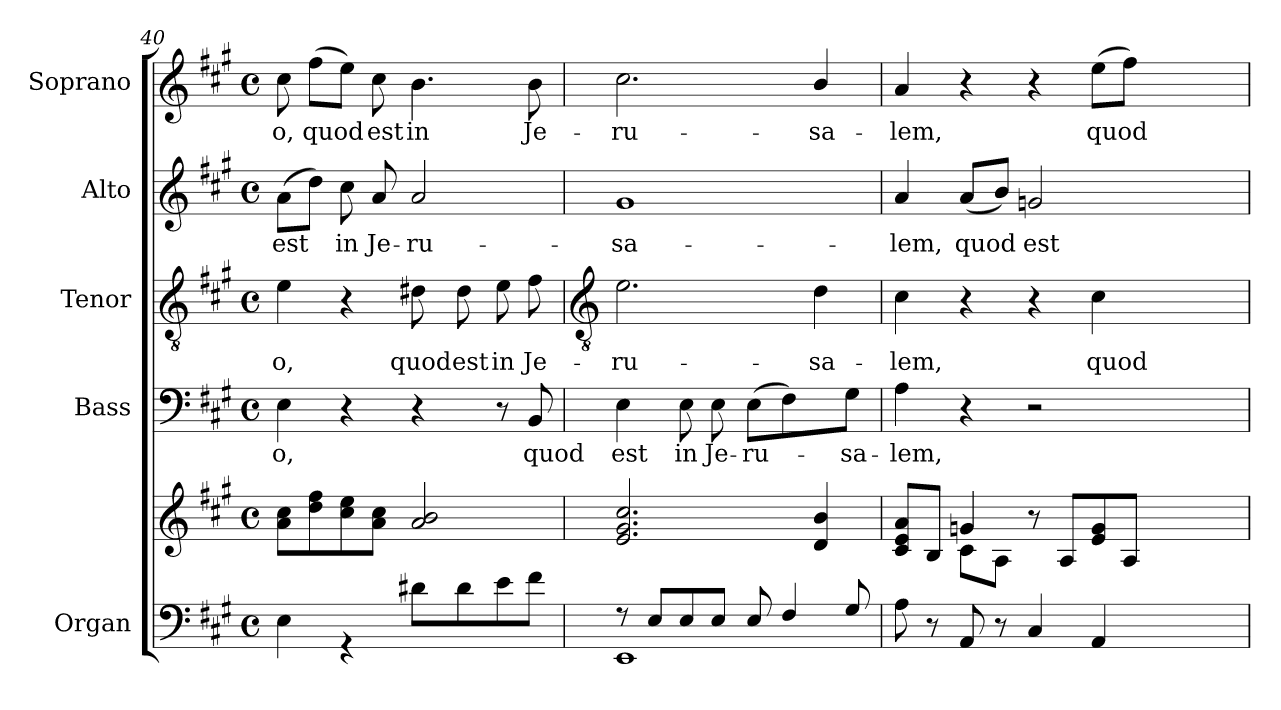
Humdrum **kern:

**kern	**kern	**kern	**text	**kern	**text	**kern	**text	**kern	**text
*part5	*part5	*part4	*part4	*part3	*part3	*part2	*part2	*part1	*part1
*staff6	*staff5	*staff4	*staff4	*staff3	*staff3	*staff2	*staff2	*staff1	*staff1
*I"Organ	*	*I"Bass	*	*I"Tenor	*	*I"Alto	*	*I"Soprano	*
*	*	*I'B	*	*I'T	*	*I'A	*	*I'S	*
*clefF4	*clefG2	*clefF4	*	*clefGv2	*	*clefG2	*	*clefG2	*
*k[f#c#g#]	*k[f#c#g#]	*k[f#c#g#]	*	*k[f#c#g#]	*	*k[f#c#g#]	*	*k[f#c#g#]	*
*A:	*A:	*A:	*	*A:	*	*A:	*	*A:	*
*M4/4	*M4/4	*M4/4	*	*M4/4	*	*M4/4	*	*M4/4	*
*met(c)	*met(c)	*met(c)	*	*met(c)	*	*met(c)	*	*met(c)	*
=40	=40	=40	=40	=40	=40	=40	=40	=40	=40
*^	*^	*	*	*	*	*	*	*	*
!	!	!	!	!	!LO:LY:b	!	!LO:LY:b	!	!LO:LY:b	!	!LO:LY:b
1ryy	4E	1ryy	8a\ 8cc#\L	4E	o,	4e	-o,	(>8aL	est	8cc#	o,
!	!	!	!	!	!	!	!	!	!	!	!LO:LY:b
.	.	.	8dd\ 8ff#\	.	.	.	.	8ddJ)	.	(>8ff#L	quod
!	!	!	!	!	!	!	!	!	!LO:LY:b	!	!
.	4r	.	8cc#\ 8ee\	4r	.	4r	.	8cc#	in	8eeJ)	.
!	!	!	!	!	!	!	!	!	!LO:LY:b	!	!LO:LY:b
.	.	.	8a\ 8cc#\J	.	.	.	.	8a	Je-	8cc#	est
!	!	!	!	!	!	!	!LO:LY:b	!	!LO:LY:b	!	!LO:LY:b
.	8d#XL	.	2a/ 2b/	4r	.	8d#X	quod	2a	-ru-	4.b	in
!	!	!	!	!	!	!	!LO:LY:b	!	!	!	!
.	8d#	.	.	.	.	8d#	est	.	.	.	.
!	!	!	!	!	!	!	!LO:LY:b	!	!	!	!
.	8e	.	.	8r	.	8e	in	.	.	.	.
!	!	!	!	!	!LO:LY:b	!	!LO:LY:b	!	!	!	!LO:LY:b
.	8f#J	.	.	8BB	quod	8f#	Je-	.	.	8b	Je-
!!LO:LB:g=z
=41	=41	=41	=41	=41	=41	=41	=41	=41	=41	=41	=41
*	*	*	*	*	*	*clefGv2	*	*	*	*	*
!	!	!	!	!	!LO:LY:b	!	!LO:LY:b	!	!LO:LY:b	!	!LO:LY:b
8r	1EE	2.e 2.g# 2.cc#	1ryy	4E	est	2.e	-ru-	1g#	-sa-	2.cc#	-ru-
8E/L	.	.	.	.	.	.	.	.	.	.	.
!	!	!	!	!	!LO:LY:b	!	!	!	!	!	!
8E/	.	.	.	8E	in	.	.	.	.	.	.
!	!	!	!	!	!LO:LY:b	!	!	!	!	!	!
8E/J	.	.	.	8E	Je-	.	.	.	.	.	.
!	!	!	!	!	!LO:LY:b	!	!	!	!	!	!
8E/	.	.	.	(>8EL	-ru-	.	.	.	.	.	.
4F#/	.	.	.	4F#)	.	.	.	.	.	.	.
!	!	!	!	!	!	!	!LO:LY:b	!	!	!	!LO:LY:b
.	.	4d 4b	.	.	.	4d	-sa-	.	.	4b/	-sa-
!	!	!	!	!	!LO:LY:b	!	!	!	!	!	!
8G#/	.	.	.	8G#J	sa-	.	.	.	.	.	.
=42	=42	=42	=42	=42	=42	=42	=42	=42	=42	=42	=42
!	!	!	!	!	!LO:LY:b	!	!LO:LY:b	!	!LO:LY:b	!	!LO:LY:b
8A\	2.ryy	8c# 8e 8aL	4ryy	4A	-lem,	4c#	-lem,	4a	-lem,	4a	-lem,
8r	.	8BJ	.	.	.	.	.	.	.	.	.
!	!	!	!	!	!	!	!	!	!LO:LY:b	!	!
8AA/	.	4gn	8c#\L	4r	.	4r	.	(<8aL	quod	4r	.
8r	.	.	8A\J	.	.	.	.	8bJ)	.	.	.
!	!	!	!	!	!	!	!	!	!LO:LY:b	!	!
4C#/	.	8r	2ryy	2r	.	4r	.	2gn	est	4r	.
.	.	8AL	.	.	.	.	.	.	.	.	.
!	!	!	!	!	!	!	!LO:LY:b	!	!	!	!LO:LY:b
4AA/	1ryy	8e 8g	.	.	.	4c#	quod	.	.	(>8eeL	quod
.	.	8AJ	.	.	.	.	.	.	.	8ff#J)	.
2.ryy	.	2.ryy	2.ryy	2.ryy	.	2.ryy	.	2.ryy	.	2.ryy	.
*v	*v	*	*	*	*	*	*	*	*	*	*
*	*v	*v	*	*	*	*	*	*	*	*
=	=	=	=	=	=	=	=	=	=
*-	*-	*-	*-	*-	*-	*-	*-	*-	*-
